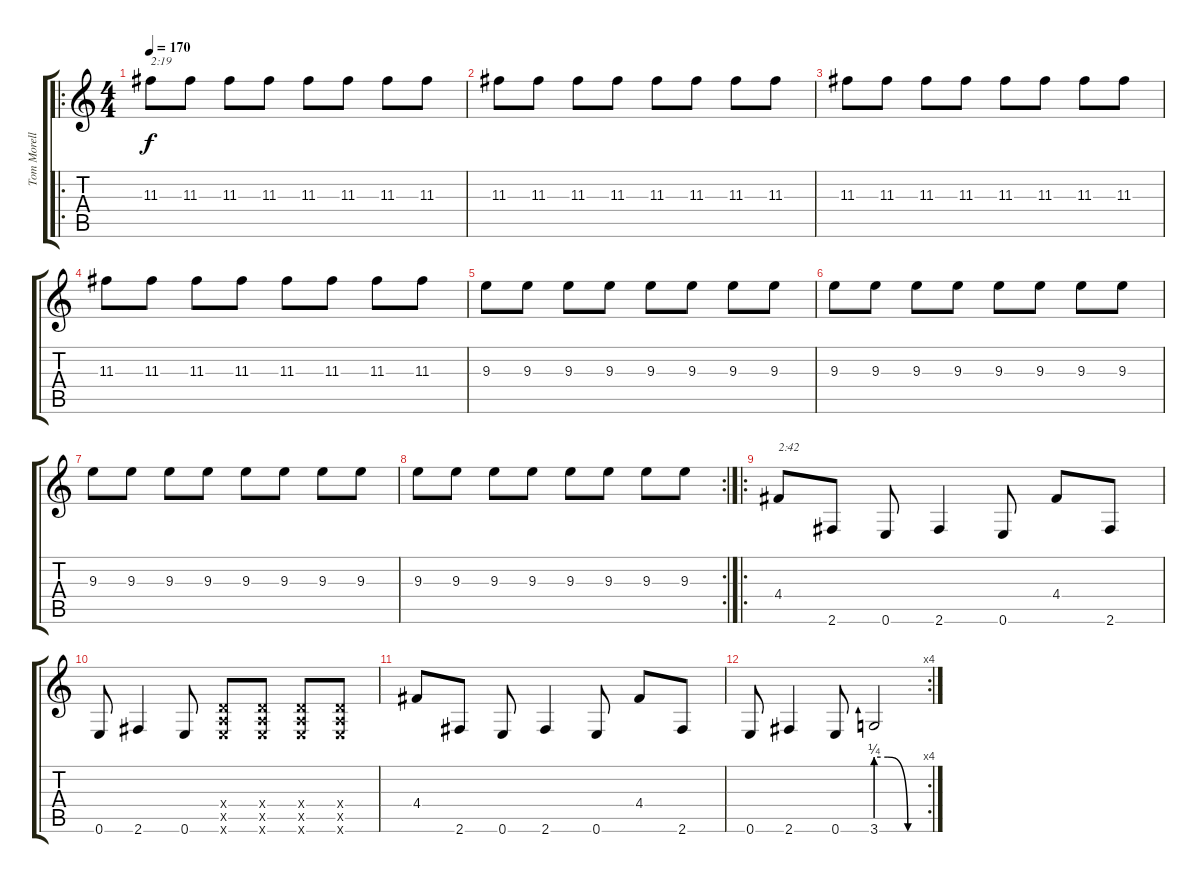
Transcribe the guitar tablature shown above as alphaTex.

\track ("Tom Morello (Guitar)" "Tom Morell") {instrument distortionguitar}
\staff {score tabs}
\tuning (E4 B3 G3 D3 A2 E2) {hide}
\ro
\ts (4 4)
\tempo 170
\clef g2
\ks c
11.3.8{txt "2:19" dy f} 11.3.8 11.3.8 11.3.8 11.3.8 11.3.8 11.3.8 11.3.8 |
11.3.8 11.3.8 11.3.8 11.3.8 11.3.8 11.3.8 11.3.8 11.3.8 |
11.3.8 11.3.8 11.3.8 11.3.8 11.3.8 11.3.8 11.3.8 11.3.8 |
11.3.8 11.3.8 11.3.8 11.3.8 11.3.8 11.3.8 11.3.8 11.3.8 |
9.3.8 9.3.8 9.3.8 9.3.8 9.3.8 9.3.8 9.3.8 9.3.8 |
9.3.8 9.3.8 9.3.8 9.3.8 9.3.8 9.3.8 9.3.8 9.3.8 |
9.3.8 9.3.8 9.3.8 9.3.8 9.3.8 9.3.8 9.3.8 9.3.8 |
\rc 2
9.3.8 9.3.8 9.3.8 9.3.8 9.3.8 9.3.8 9.3.8 9.3.8 |
\ro
4.4.8{txt "2:42"} 2.6.8 0.6.8 2.6.4 0.6.8 4.4.8 2.6.8 |
0.6.8 2.6.4 0.6.8 (0.4{x} 0.5{x} 0.6{x}).8 (0.4{x} 0.5{x} 0.6{x}).8 (0.4{x} 0.5{x} 0.6{x}).8 (0.4{x} 0.5{x} 0.6{x}).8 |
4.4.8 2.6.8 0.6.8 2.6.4 0.6.8 4.4.8 2.6.8 |
\rc 4
0.6.8 2.6.4 0.6.8 3.6{be (custom 0 1 15 1 40 0 60 0)}.2
